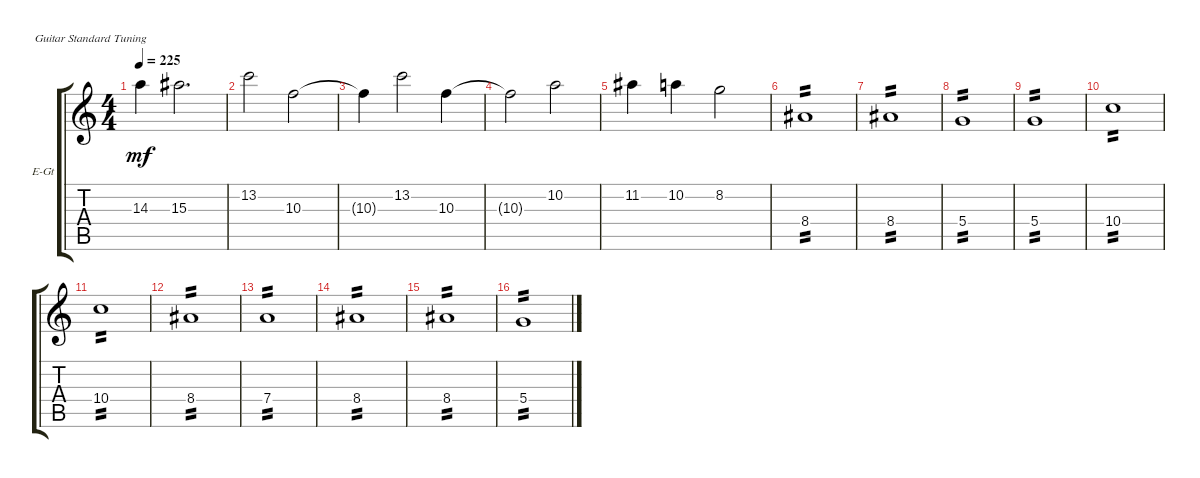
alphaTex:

\defaultSystemsLayout 4
\bracketExtendMode groupsimilarinstruments
\firstSystemTrackNameOrientation horizontal
\otherSystemsTrackNameOrientation horizontal
\track ("Electric Guitar" "E-Gt") {instrument overdrivenguitar}
\staff {score tabs}
\tuning (E4 B3 G3 D3 A2 E2)
\ts (4 4)
\tempo 225
\clef g2
\ks c
14.3{t}.4{dy mf} 15.3.2{d} |
13.2.2 10.3.2 |
10.3{t}.4 13.2.2 10.3.4 |
10.3{t}.2 10.2.2 |
11.2.4 10.2.4 8.2.2 |
8.4.1{tp 2} |
8.4.1{tp 2} |
5.4.1{tp 2} |
5.4.1{tp 2} |
10.4.1{tp 2} |
10.4.1{tp 2} |
8.4.1{tp 2} |
7.4.1{tp 2} |
8.4.1{tp 2} |
8.4.1{tp 2} |
5.4.1{tp 2}
